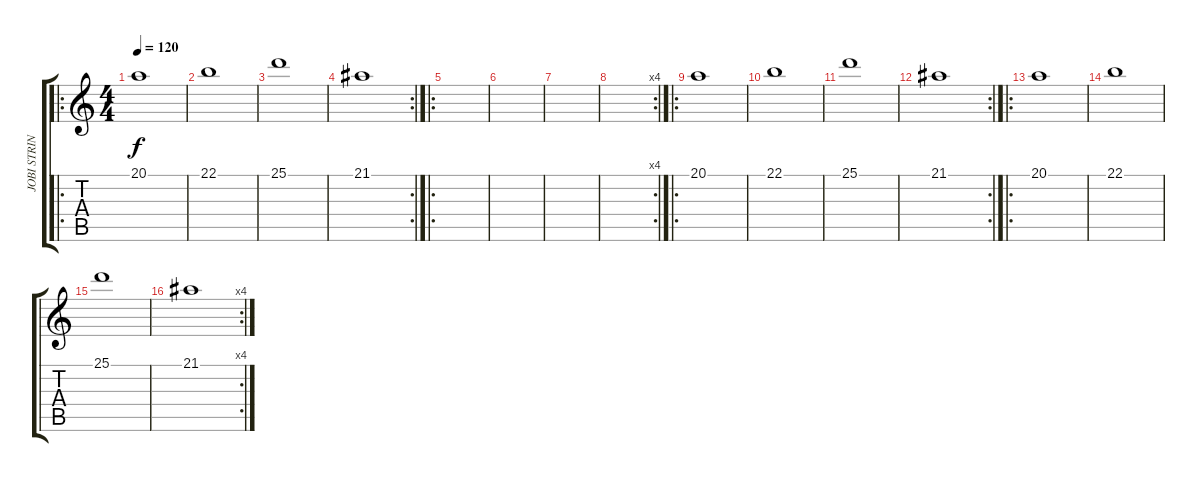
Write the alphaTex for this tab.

\track ("JOBI STRINGS" "JOBI STRIN") {instrument lead1square}
\staff {score tabs}
\tuning (Db4 Ab3 E3 B2 Gb2 B1) {hide}
\ro
\ts (4 4)
\tempo 120
\clef g2
\ks c
20.1.1{dy f instrument stringensemble2} |
22.1.1 |
25.1.1 |
\rc 2
21.1.1 |
\ro
|
|
|
\rc 4
|
\ro
20.1.1{instrument stringensemble2} |
22.1.1 |
25.1.1 |
\rc 2
21.1.1 |
\ro
20.1.1{instrument stringensemble2} |
22.1.1 |
25.1.1 |
\rc 4
21.1.1
